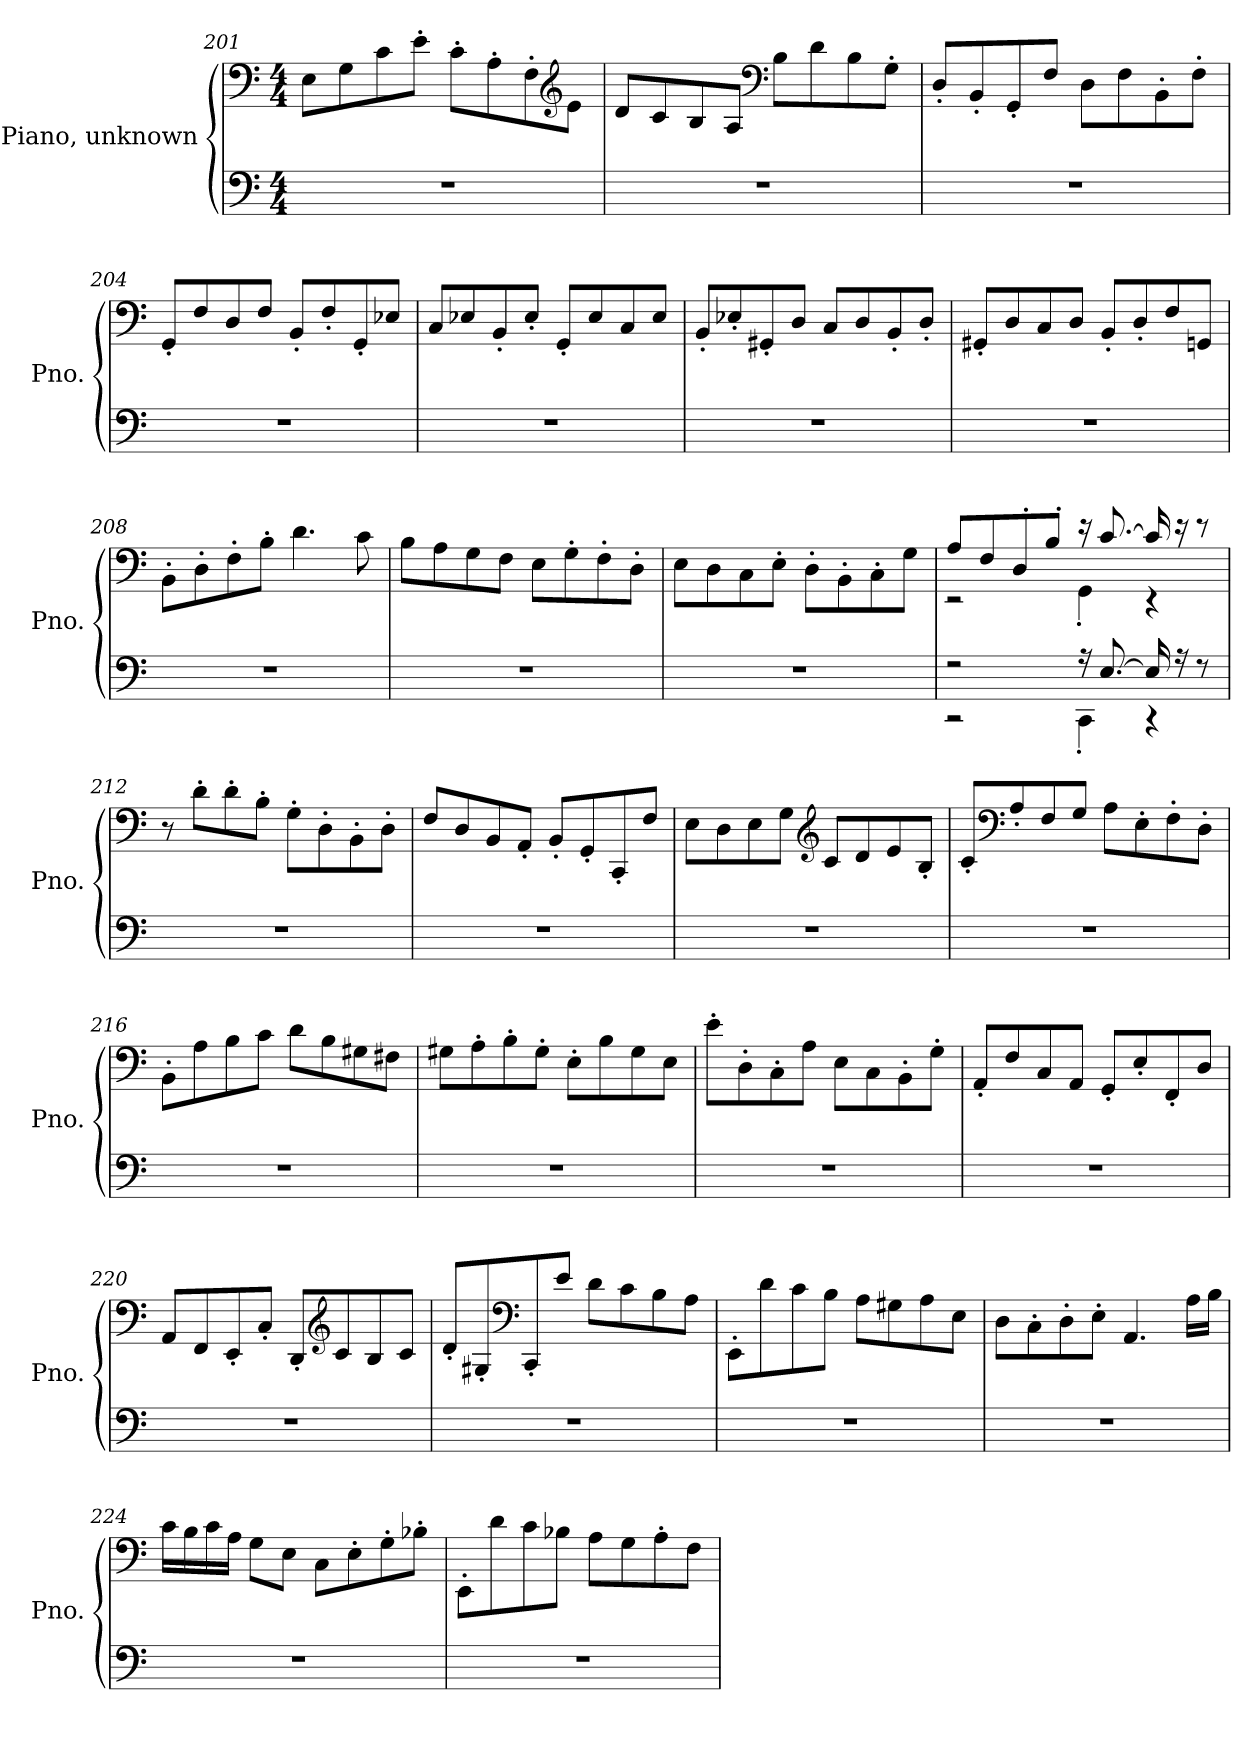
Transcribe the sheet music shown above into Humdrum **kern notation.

**kern	**kern
*part1	*part1
*staff2	*staff1
*I"Piano, unknown	*
*I'Pno.	*
*clefF4	*clefF4
*k[]	*k[]
*M4/4	*M4/4
=201	=201
1r	8E\L
.	8G\
.	8c\
.	8e'\J
.	8c'\L
.	8A'\
.	8F'\
*	*clefG2
.	8e\J
=202	=202
1r	8d/L
.	8c/
.	8B/
.	8A/J
*	*clefF4
.	8B\L
.	8d\
.	8B\
.	8G'\J
=203	=203
1r	8D'/L
.	8BB'/
.	8GG'/
.	8F/J
.	8D\L
.	8F\
.	8BB'\
.	8F'\J
!!LO:LB:g=z
=204	=204
1r	8GG'/L
.	8F/
.	8D/
.	8F/J
.	8BB'/L
.	8F'/
.	8GG'/
.	8E-X/J
=205	=205
1r	8C/L
.	8E-X/
.	8BB'/
.	8E-'/J
.	8GG'/L
.	8E-/
.	8C/
.	8E-/J
=206	=206
1r	8BB'/L
.	8E-X'/
.	8GG#X'/
.	8D/J
.	8C/L
.	8D/
.	8BB'/
.	8D'/J
=207	=207
1r	8GG#X'/L
.	8D/
.	8C/
.	8D/J
.	8BB'/L
.	8D'/
.	8F/
.	8GGn/J
=208	=208
1r	8BB'\L
.	8D'\
.	8F'\
.	8B'\J
.	4.d\
.	8c\
!!LO:LB:g=z
=209	=209
1r	8B\L
.	8A\
.	8G\
.	8F\J
.	8E\L
.	8G'\
.	8F'\
.	8D'\J
=210	=210
1r	8E\L
.	8D\
.	8C\
.	8E'\J
.	8D'\L
.	8BB'\
.	8C'\
.	8G\J
=211	=211
*^	*^
2r	2r	8A/L	2r
.	.	8F/	.
.	.	8D'/	.
.	.	8B'/J	.
16r	4CC'\	16r	4GG'\
[8.E/	.	[8.c/	.
16E/]	4r	16c/]	4r
16r	.	16r	.
8r	.	8r	.
*v	*v	*	*
*	*v	*v
=212	=212
1r	8r
.	8d'\L
.	8d'\
.	8B'\J
.	8G'\L
.	8D'\
.	8BB'\
.	8D'\J
=213	=213
1r	8F/L
.	8D/
.	8BB/
.	8AA'/J
.	8BB'/L
.	8GG'/
.	8CC'/
.	8F/J
!!LO:PB:g=z
=214	=214
1r	8E\L
.	8D\
.	8E\
.	8G\J
*	*clefG2
.	8c/L
.	8d/
.	8e/
.	8B'/J
=215	=215
1r	8c'/L
*	*clefF4
.	8A'/
.	8F/
.	8G/J
.	8A\L
.	8E'\
.	8F'\
.	8D'\J
=216	=216
1r	8BB'\L
.	8A\
.	8B\
.	8c\J
.	8d\L
.	8B\
.	8G#X\
.	8F#X\J
=217	=217
1r	8G#X\L
.	8A'\
.	8B'\
.	8G#'\J
.	8E'\L
.	8B\
.	8G#\
.	8E\J
!!LO:LB:g=z
=218	=218
1r	8e'\L
.	8D'\
.	8C'\
.	8A\J
.	8E\L
.	8C\
.	8BB'\
.	8G'\J
=219	=219
1r	8AA'/L
.	8F/
.	8C/
.	8AA/J
.	8GG'/L
.	8E'/
.	8FF'/
.	8D/J
=220	=220
1r	8AA/L
.	8FF/
.	8EE'/
.	8C'/J
.	8DD'/L
*	*clefG2
.	8c/
.	8B/
.	8c/J
=221	=221
1r	8d'/L
.	8G#X'/
*	*clefF4
.	8CC'/
.	8e/J
.	8d\L
.	8c\
.	8B\
.	8A\J
!!LO:LB:g=z
=222	=222
1r	8EE'\L
.	8d\
.	8c\
.	8B\J
.	8A\L
.	8G#X\
.	8A\
.	8E\J
=223	=223
1r	8D\L
.	8C'\
.	8D'\
.	8E'\J
.	4.AA/
.	16A\LL
.	16B\JJ
=224	=224
1r	16c\LL
.	16B\
.	16c\
.	16A\JJ
.	8G\L
.	8E\J
.	8C\L
.	8E'\
.	8G'\
.	8B-X'\J
=225	=225
1r	8EE'\L
.	8d\
.	8c\
.	8B-X\J
.	8A\L
.	8G\
.	8A'\
.	8F\J
=	=
*-	*-
